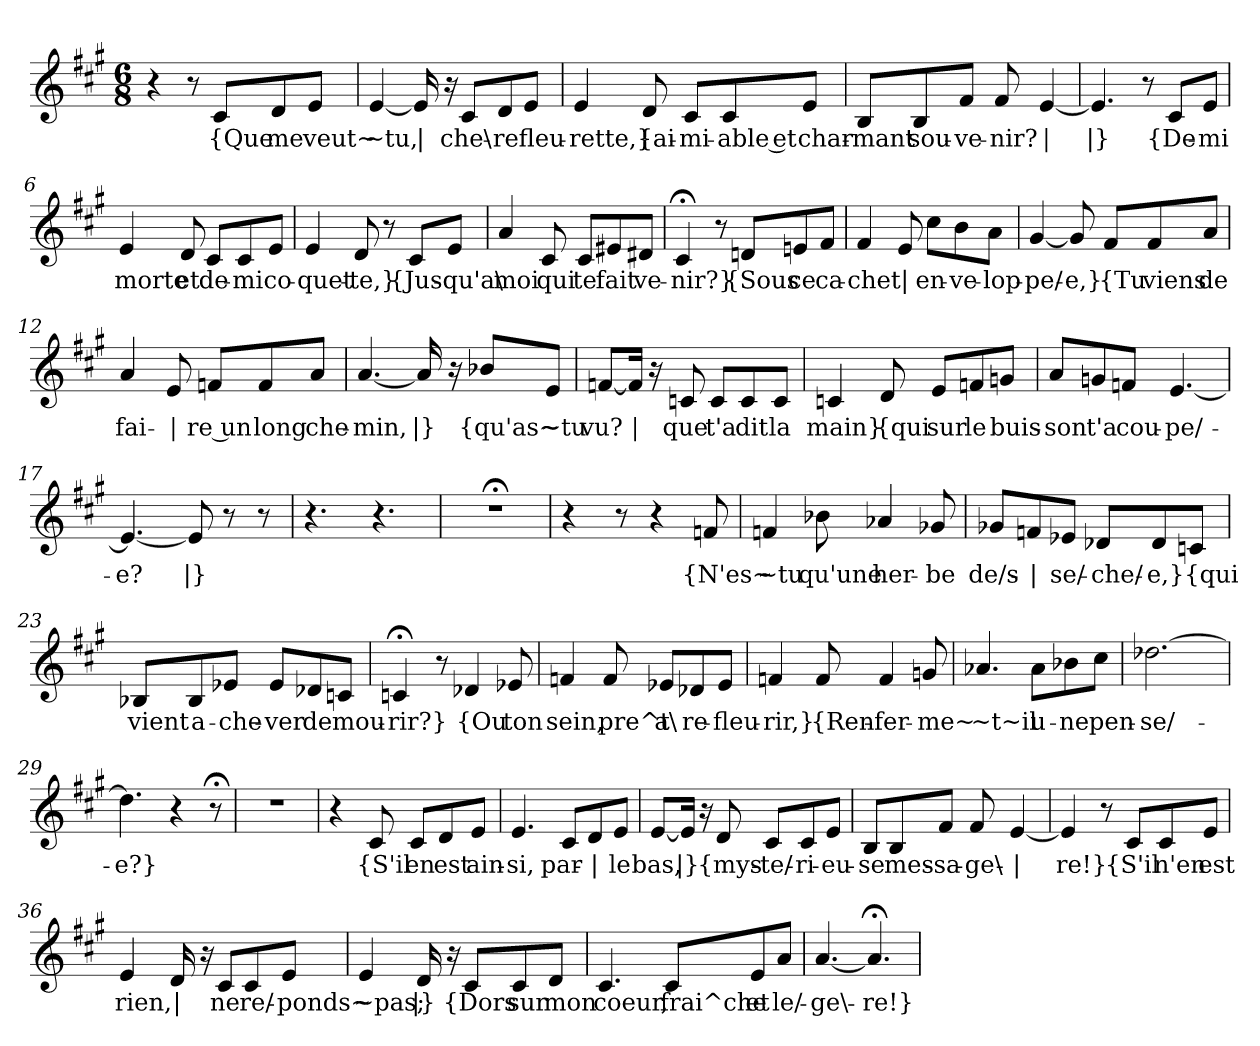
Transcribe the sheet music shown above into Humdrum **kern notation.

**kern	**text
*part1	*part1
*staff1	*staff1
*clefG2	*
*k[f#c#g#]	*
*M6/8	*
=1	=1
4r	.
8r	.
!	!LO:LY:b
8c#/L	{Que
!	!LO:LY:b
8d/	me
!	!LO:LY:b
8e/J	veut~
=2	=2
!	!LO:LY:b
[4e/	~tu,
!	!LO:LY:b
16e/]	|
16r	.
!	!LO:LY:b
8c#/L	che\-
!	!LO:LY:b
8d/	-re
!	!LO:LY:b
8e/J	fleu-
=3	=3
!	!LO:LY:b
4e/	-rette,}
!	!LO:LY:b
8d/	{ai-
!	!LO:LY:b
8c#/L	-mi-
!	!LO:LY:b
8c#/	-able et
!	!LO:LY:b
8e/J	char-
=4	=4
!	!LO:LY:b
8B/L	-mant
!	!LO:LY:b
8B/	sou-
!	!LO:LY:b
8f#/J	-ve-
!	!LO:LY:b
8f#/	-nir?
!	!LO:LY:b
[4e/	|
!!LO:LB:g=z
=5	=5
!	!LO:LY:b
4.e/]	|}
8r	.
!	!LO:LY:b
8c#/L	{De-
!	!LO:LY:b
8e/J	-mi
=6	=6
!	!LO:LY:b
4e/	morte
!	!LO:LY:b
8d/	et
!	!LO:LY:b
8c#/L	de-
!	!LO:LY:b
8c#/	-mi
!	!LO:LY:b
8e/J	co-
=7	=7
!	!LO:LY:b
4e/	-quet-
!	!LO:LY:b
8d/	-te,}
8r	.
!	!LO:LY:b
8c#/L	{Jus-
!	!LO:LY:b
8e/J	-qu'a\
=8	=8
!	!LO:LY:b
4a/	moi
!	!LO:LY:b
8c#/	qui
!	!LO:LY:b
8c#/L	te
!	!LO:LY:b
8e#X/	fait
!	!LO:LY:b
8d#X/J	ve-
=9	=9
!	!LO:LY:b
4c#;</	-nir?}
8r	.
!	!LO:LY:b
8dn/L	{Sous
!	!LO:LY:b
8en/	ce
!	!LO:LY:b
8f#/J	ca-
!!LO:LB:g=z
=10	=10
!	!LO:LY:b
4f#/	-chet
!	!LO:LY:b
8e/	|
!	!LO:LY:b
8cc#\L	en-
!	!LO:LY:b
8b\	-ve-
!	!LO:LY:b
8a\J	-lop-
=11	=11
!	!LO:LY:b
[4g#/	-pe/-
!	!LO:LY:b
8g#/]	-e,}
!	!LO:LY:b
8f#/L	{Tu
!	!LO:LY:b
8f#/	viens
!	!LO:LY:b
8a/J	de
=12	=12
!	!LO:LY:b
4a/	fai-
!	!LO:LY:b
8e/	|
!	!LO:LY:b
8fn/L	-re un
!	!LO:LY:b
8f/	long
!	!LO:LY:b
8a/J	che-
=13	=13
!	!LO:LY:b
[4.a/	-min,
!	!LO:LY:b
16a/]	|}
16r	.
!	!LO:LY:b
8b-X/L	{qu'as~
!	!LO:LY:b
8e/J	~tu
!!LO:LB:g=z
=14	=14
!	!LO:LY:b
[8fn/L	vu?
!	!LO:LY:b
16f/Jk]	|
16r	.
!	!LO:LY:b
8cn/	que
!	!LO:LY:b
8c/L	t'a
!	!LO:LY:b
8c/	dit
!	!LO:LY:b
8c/J	la
=15	=15
!	!LO:LY:b
4cn/	main}
!	!LO:LY:b
8d/	{qui
!	!LO:LY:b
8e/L	sur
!	!LO:LY:b
8fn/	le
!	!LO:LY:b
8gn/J	buis-
=16	=16
!	!LO:LY:b
8a/L	-son
!	!LO:LY:b
8gn/	t'a
!	!LO:LY:b
8fn/J	cou-
!	!LO:LY:b
[4.e/	-pe/-
=17	=17
!	!LO:LY:b
4.e/_	-e?
!	!LO:LY:b
8e/]	|}
8r	.
8r	.
=18	=18
4.r	.
4.r	.
=19	=19
2.r;<	.
=20	=20
4r	.
8r	.
4r	.
!	!LO:LY:b
8fn/	{N'es~
!!LO:LB:g=z
=21	=21
!	!LO:LY:b
4fn/	~tu
!	!LO:LY:b
8b-X\	qu'une
!	!LO:LY:b
4a-X/	her-
!	!LO:LY:b
8g-X/	-be
=22	=22
!	!LO:LY:b
8g-X/L	de/s-
!	!LO:LY:b
8fn/	|
!	!LO:LY:b
8e-X/J	-se/-
!	!LO:LY:b
8d-X/L	-che/-
!	!LO:LY:b
8d-/	-e,}
!	!LO:LY:b
8cn/J	{qui
=23	=23
!	!LO:LY:b
8B-X/L	vient
!	!LO:LY:b
8B-/	a-
!	!LO:LY:b
8e-X/J	-che-
!	!LO:LY:b
8e-/L	-ver
!	!LO:LY:b
8d-X/	de
!	!LO:LY:b
8cn/J	mou-
=24	=24
!	!LO:LY:b
4cn;</	-rir?}
8r	.
!	!LO:LY:b
4d-X/	{Ou
!	!LO:LY:b
8e-X/	ton
!!LO:LB:g=z
=25	=25
!	!LO:LY:b
4fn/	sein,
!	!LO:LY:b
8f/	pre^t
!	!LO:LY:b
8e-X/L	a\
!	!LO:LY:b
8d-X/	re-
!	!LO:LY:b
8e-/J	-fleu-
=26	=26
!	!LO:LY:b
4fn/	-rir,}
!	!LO:LY:b
8f/	{Ren-
!	!LO:LY:b
4f/	-fer-
!	!LO:LY:b
8gn/	-me~
=27	=27
!	!LO:LY:b
4.a-X/	~t~il
!	!LO:LY:b
8a-\L	u-
!	!LO:LY:b
8b-X\	-ne
!	!LO:LY:b
8cc#\J	pen-
=28	=28
!	!LO:LY:b
[2.dd-X\	-se/-
=29	=29
!	!LO:LY:b
4.dd-\]	-e?}
4r	.
8r;<	.
=30	=30
2.r	.
!!LO:LB:g=z
=31	=31
4r	.
!	!LO:LY:b
8c#/	{S'il
!	!LO:LY:b
8c#/L	en
!	!LO:LY:b
8d/	est
!	!LO:LY:b
8e/J	ain-
=32	=32
!	!LO:LY:b
4.e/	-si,
!	!LO:LY:b
8c#/L	par-
!	!LO:LY:b
8d/	|
!	!LO:LY:b
8e/J	-le
=33	=33
!	!LO:LY:b
[8e/L	bas,
!	!LO:LY:b
16e/Jk]	|}
16r	.
!	!LO:LY:b
8d/	{mys-
!	!LO:LY:b
8c#/L	-te/-
!	!LO:LY:b
8c#/	-ri-
!	!LO:LY:b
8e/J	-eu-
=34	=34
!	!LO:LY:b
8B/L	-se
!	!LO:LY:b
8B/	mes-
!	!LO:LY:b
8f#/J	-sa-
!	!LO:LY:b
8f#/	-ge\-
!	!LO:LY:b
[4e/	|
=35	=35
!	!LO:LY:b
4e/]	-re!}
8r	.
!	!LO:LY:b
8c#/L	{S'il
!	!LO:LY:b
8c#/	n'en
!	!LO:LY:b
8e/J	est
!!LO:LB:g=z
=36	=36
!	!LO:LY:b
4e/	rien,
!	!LO:LY:b
16d/	|
16r	.
!	!LO:LY:b
8c#/L	ne
!	!LO:LY:b
8c#/	re/-
!	!LO:LY:b
8e/J	-ponds~
=37	=37
!	!LO:LY:b
4e/	~pas;
!	!LO:LY:b
16d/	|}
16r	.
!	!LO:LY:b
8c#/L	{Dors
!	!LO:LY:b
8c#/	sur
!	!LO:LY:b
8d/J	mon
=38	=38
!	!LO:LY:b
4.c#/	coeur,
!	!LO:LY:b
8c#/L	frai^che
!	!LO:LY:b
8e/	et
!	!LO:LY:b
8a/J	le/-
=39	=39
!	!LO:LY:b
[4.a/	-ge\-
!	!LO:LY:b
4.a;</]	-re!}
=	=
*-	*-
